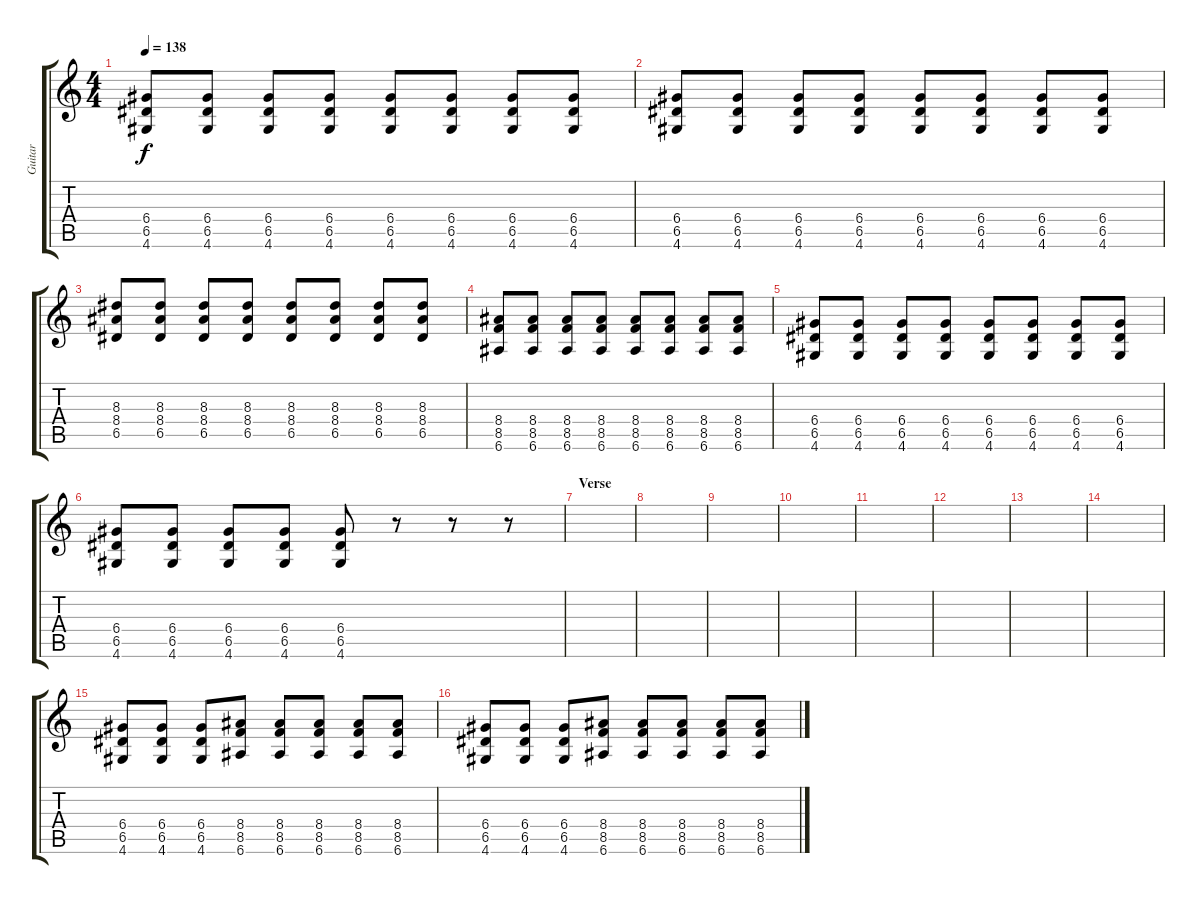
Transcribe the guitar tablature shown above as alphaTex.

\track ("Guitar" "Guitar") {instrument distortionguitar}
\staff {score tabs}
\tuning (E4 B3 G3 D3 A2 E2) {hide}
\ts (4 4)
\tempo 138
\clef g2
\ks c
(6.4 6.5 4.6).8{dy f} (6.4 6.5 4.6).8 (6.4 6.5 4.6).8 (6.4 6.5 4.6).8 (6.4 6.5 4.6).8 (6.4 6.5 4.6).8 (6.4 6.5 4.6).8 (6.4 6.5 4.6).8 |
(6.4 6.5 4.6).8 (6.4 6.5 4.6).8 (6.4 6.5 4.6).8 (6.4 6.5 4.6).8 (6.4 6.5 4.6).8 (6.4 6.5 4.6).8 (6.4 6.5 4.6).8 (6.4 6.5 4.6).8 |
(8.3 8.4 6.5).8 (8.3 8.4 6.5).8 (8.3 8.4 6.5).8 (8.3 8.4 6.5).8 (8.3 8.4 6.5).8 (8.3 8.4 6.5).8 (8.3 8.4 6.5).8 (8.3 8.4 6.5).8 |
(8.4 8.5 6.6).8 (8.4 8.5 6.6).8 (8.4 8.5 6.6).8 (8.4 8.5 6.6).8 (8.4 8.5 6.6).8 (8.4 8.5 6.6).8 (8.4 8.5 6.6).8 (8.4 8.5 6.6).8 |
(6.4 6.5 4.6).8 (6.4 6.5 4.6).8 (6.4 6.5 4.6).8 (6.4 6.5 4.6).8 (6.4 6.5 4.6).8 (6.4 6.5 4.6).8 (6.4 6.5 4.6).8 (6.4 6.5 4.6).8 |
(6.4 6.5 4.6).8 (6.4 6.5 4.6).8 (6.4 6.5 4.6).8 (6.4 6.5 4.6).8 (6.4 6.5 4.6).8 r.8 r.8 r.8 |
\section ("" "Verse")
|
|
|
|
|
|
|
|
(6.4 6.5 4.6).8{volume 10} (6.4 6.5 4.6).8 (6.4 6.5 4.6).8 (8.4 8.5 6.6).8 (8.4 8.5 6.6).8 (8.4 8.5 6.6).8 (8.4 8.5 6.6).8 (8.4 8.5 6.6).8 |
(6.4 6.5 4.6).8 (6.4 6.5 4.6).8 (6.4 6.5 4.6).8 (8.4 8.5 6.6).8 (8.4 8.5 6.6).8 (8.4 8.5 6.6).8 (8.4 8.5 6.6).8 (8.4 8.5 6.6).8
